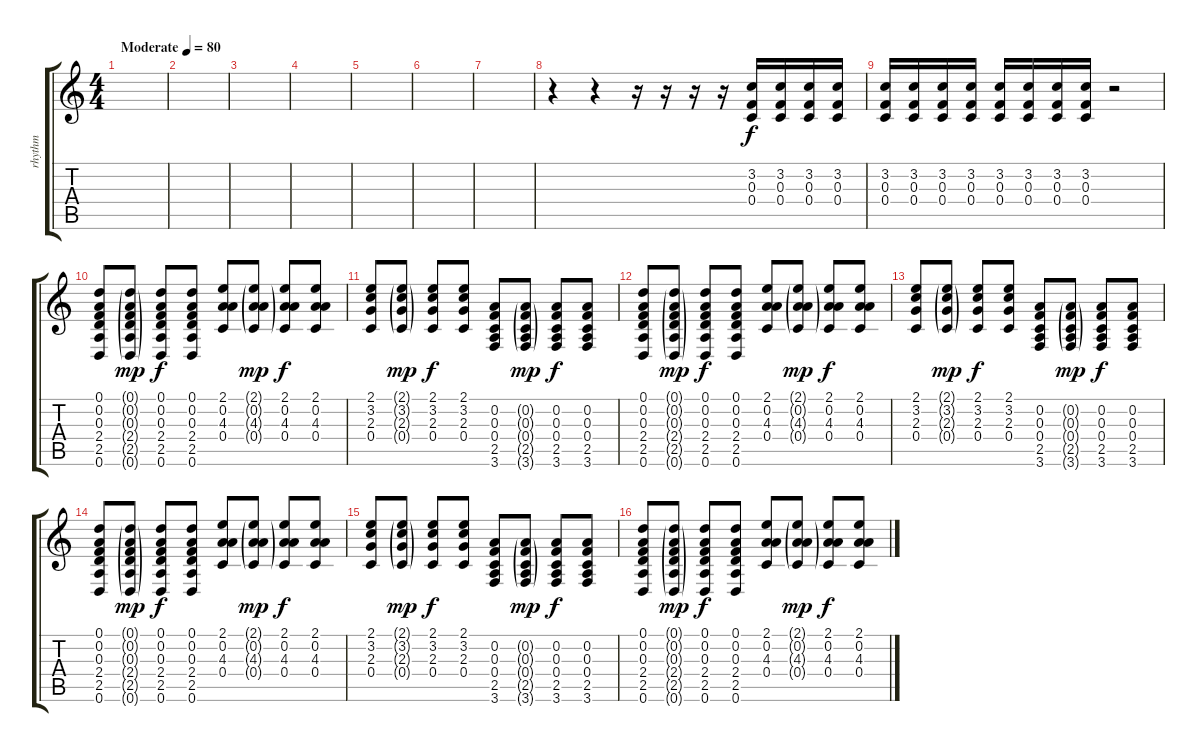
\track ("rhythm" "rhythm") {instrument acousticguitarsteel}
\staff {score tabs}
\tuning (D4 A3 F3 C3 G2 D2) {hide}
\ts (4 4)
\tempo (80 "Moderate")
\clef g2
\ks c
|
|
|
|
|
|
|
r.4{volume 0} r.4 r.16 r.16 r.16 r.16 (3.2 0.3 0.4).16{volume 9 instrument distortionguitar} (3.2 0.3 0.4).16 (3.2 0.3 0.4).16 (3.2 0.3 0.4).16 |
(3.2 0.3 0.4).16 (3.2 0.3 0.4).16 (3.2 0.3 0.4).16 (3.2 0.3 0.4).16 (3.2 0.3 0.4).16 (3.2 0.3 0.4).16 (3.2 0.3 0.4).16 (3.2 0.3 0.4).16 r.2{instrument acousticguitarsteel} |
(0.1 0.2 0.3 2.4 2.5 0.6).8 (0.1{g} 0.2{g} 0.3{g} 2.4{g} 2.5{g} 0.6{g}).8{dy mp} (0.1 0.2 0.3 2.4 2.5 0.6).8{dy f} (0.1 0.2 0.3 2.4 2.5 0.6).8 (2.1 0.2 4.3 0.4).8 (2.1{g} 0.2{g} 4.3{g} 0.4{g}).8{dy mp} (2.1 0.2 4.3 0.4).8{dy f} (2.1 0.2 4.3 0.4).8 |
(2.1 3.2 2.3 0.4).8 (2.1{g} 3.2{g} 2.3{g} 0.4{g}).8{dy mp} (2.1 3.2 2.3 0.4).8{dy f} (2.1 3.2 2.3 0.4).8 (0.2 0.3 0.4 2.5 3.6).8 (0.2{g} 0.3{g} 0.4{g} 2.5{g} 3.6{g}).8{dy mp} (0.2 0.3 0.4 2.5 3.6).8{dy f} (0.2 0.3 0.4 2.5 3.6).8 |
(0.1 0.2 0.3 2.4 2.5 0.6).8 (0.1{g} 0.2{g} 0.3{g} 2.4{g} 2.5{g} 0.6{g}).8{dy mp} (0.1 0.2 0.3 2.4 2.5 0.6).8{dy f} (0.1 0.2 0.3 2.4 2.5 0.6).8 (2.1 0.2 4.3 0.4).8 (2.1{g} 0.2{g} 4.3{g} 0.4{g}).8{dy mp} (2.1 0.2 4.3 0.4).8{dy f} (2.1 0.2 4.3 0.4).8 |
(2.1 3.2 2.3 0.4).8 (2.1{g} 3.2{g} 2.3{g} 0.4{g}).8{dy mp} (2.1 3.2 2.3 0.4).8{dy f} (2.1 3.2 2.3 0.4).8 (0.2 0.3 0.4 2.5 3.6).8 (0.2{g} 0.3{g} 0.4{g} 2.5{g} 3.6{g}).8{dy mp} (0.2 0.3 0.4 2.5 3.6).8{dy f} (0.2 0.3 0.4 2.5 3.6).8 |
(0.1 0.2 0.3 2.4 2.5 0.6).8 (0.1{g} 0.2{g} 0.3{g} 2.4{g} 2.5{g} 0.6{g}).8{dy mp} (0.1 0.2 0.3 2.4 2.5 0.6).8{dy f} (0.1 0.2 0.3 2.4 2.5 0.6).8 (2.1 0.2 4.3 0.4).8 (2.1{g} 0.2{g} 4.3{g} 0.4{g}).8{dy mp} (2.1 0.2 4.3 0.4).8{dy f} (2.1 0.2 4.3 0.4).8 |
(2.1 3.2 2.3 0.4).8 (2.1{g} 3.2{g} 2.3{g} 0.4{g}).8{dy mp} (2.1 3.2 2.3 0.4).8{dy f} (2.1 3.2 2.3 0.4).8 (0.2 0.3 0.4 2.5 3.6).8 (0.2{g} 0.3{g} 0.4{g} 2.5{g} 3.6{g}).8{dy mp} (0.2 0.3 0.4 2.5 3.6).8{dy f} (0.2 0.3 0.4 2.5 3.6).8 |
(0.1 0.2 0.3 2.4 2.5 0.6).8 (0.1{g} 0.2{g} 0.3{g} 2.4{g} 2.5{g} 0.6{g}).8{dy mp} (0.1 0.2 0.3 2.4 2.5 0.6).8{dy f} (0.1 0.2 0.3 2.4 2.5 0.6).8 (2.1 0.2 4.3 0.4).8 (2.1{g} 0.2{g} 4.3{g} 0.4{g}).8{dy mp} (2.1 0.2 4.3 0.4).8{dy f} (2.1 0.2 4.3 0.4).8
